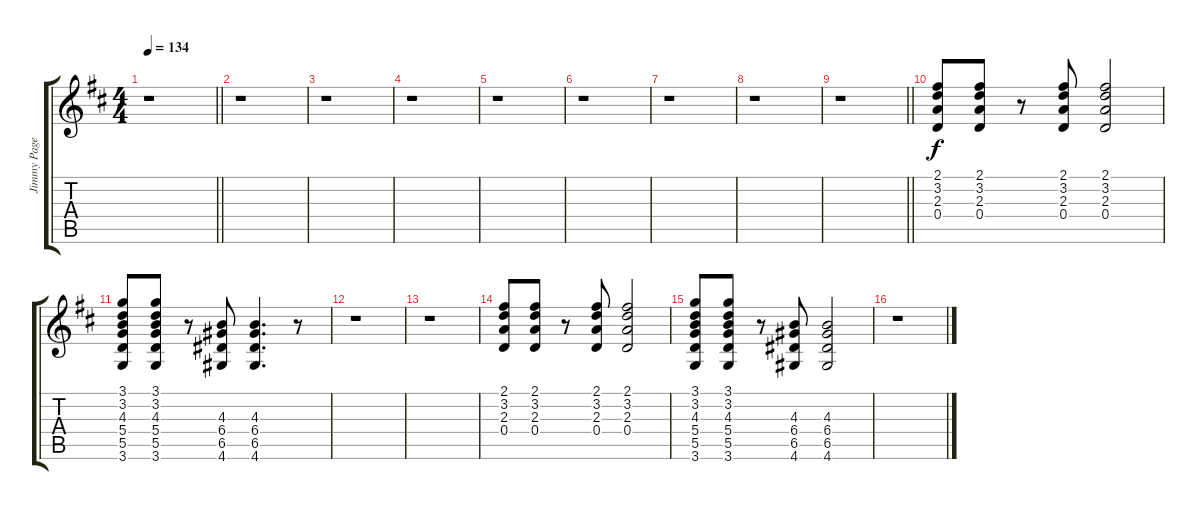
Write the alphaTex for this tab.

\track ("Jimmy Page (Rhythm) " "Jimmy Page") {instrument acousticguitarsteel}
\staff {score tabs}
\tuning (E4 B3 G3 D3 A2 E2) {hide}
\ts (4 4)
\tempo 134
\clef g2
\barLineRight lightlight
\ks d
r.1{dy f} |
r.1 |
r.1 |
r.1 |
r.1 |
r.1 |
r.1 |
r.1 |
\barLineRight lightlight
r.1 |
(2.1 3.2 2.3 0.4).8 (2.1 3.2 2.3 0.4).8 r.8 (2.1 3.2 2.3 0.4).8 (2.1 3.2 2.3 0.4).2 |
(3.1 3.2 4.3 5.4 5.5 3.6).8 (3.1 3.2 4.3 5.4 5.5 3.6).8 r.8 (4.3 6.4 6.5 4.6).8 (4.3 6.4 6.5 4.6).4{d} r.8 |
r.1 |
r.1 |
(2.1 3.2 2.3 0.4).8 (2.1 3.2 2.3 0.4).8 r.8 (2.1 3.2 2.3 0.4).8 (2.1 3.2 2.3 0.4).2 |
(3.1 3.2 4.3 5.4 5.5 3.6).8 (3.1 3.2 4.3 5.4 5.5 3.6).8 r.8 (4.3 6.4 6.5 4.6).8 (4.3 6.4 6.5 4.6).2 |
r.1
